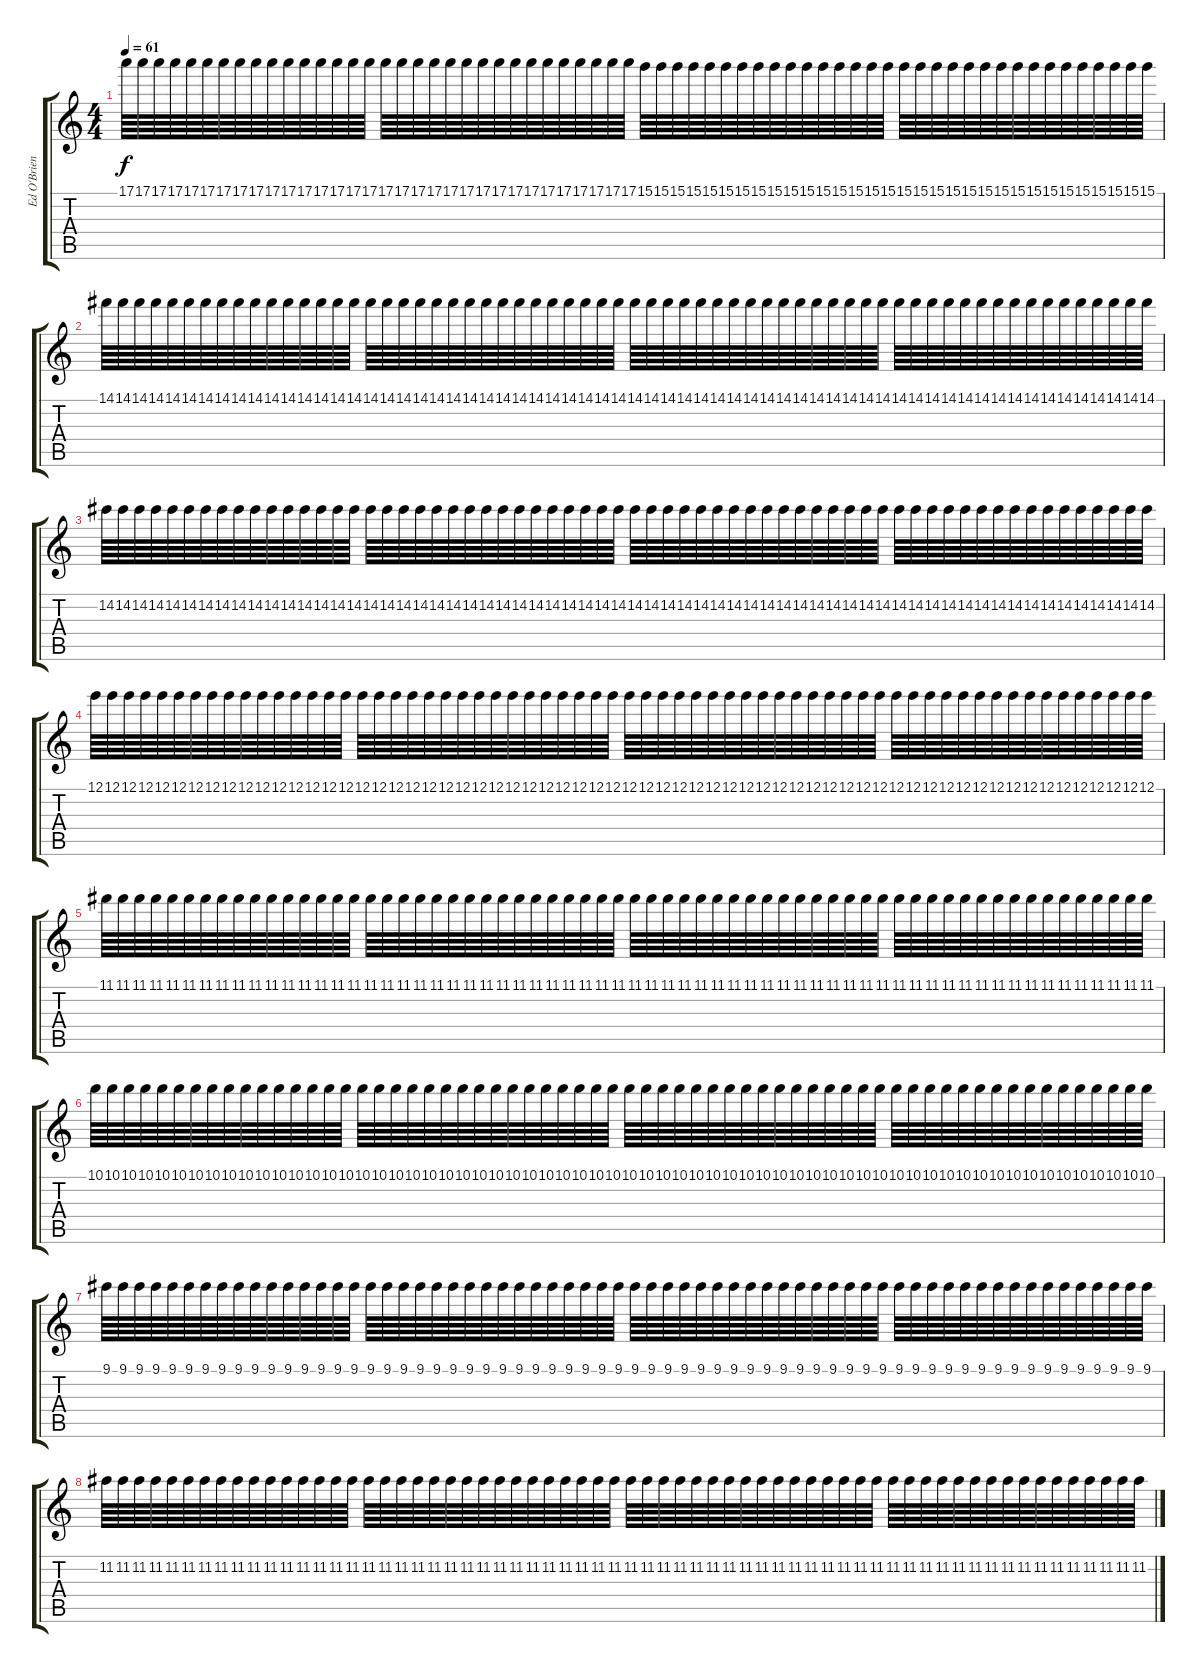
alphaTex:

\track ("Ed O'Brien" "Ed O'Brien") {instrument electricguitarclean}
\staff {score tabs}
\tuning (E4 B3 G3 D3 A2 E2) {hide}
\ts (4 4)
\tempo 61
\clef g2
\ks c
17.1.64{dy f} 17.1.64 17.1.64 17.1.64 17.1.64 17.1.64 17.1.64 17.1.64 17.1.64 17.1.64 17.1.64 17.1.64 17.1.64 17.1.64 17.1.64 17.1.64 17.1.64 17.1.64 17.1.64 17.1.64 17.1.64 17.1.64 17.1.64 17.1.64 17.1.64 17.1.64 17.1.64 17.1.64 17.1.64 17.1.64 17.1.64 17.1.64 15.1.64 15.1.64 15.1.64 15.1.64 15.1.64 15.1.64 15.1.64 15.1.64 15.1.64 15.1.64 15.1.64 15.1.64 15.1.64 15.1.64 15.1.64 15.1.64 15.1.64 15.1.64 15.1.64 15.1.64 15.1.64 15.1.64 15.1.64 15.1.64 15.1.64 15.1.64 15.1.64 15.1.64 15.1.64 15.1.64 15.1.64 15.1.64 |
14.1.64 14.1.64 14.1.64 14.1.64 14.1.64 14.1.64 14.1.64 14.1.64 14.1.64 14.1.64 14.1.64 14.1.64 14.1.64 14.1.64 14.1.64 14.1.64 14.1.64 14.1.64 14.1.64 14.1.64 14.1.64 14.1.64 14.1.64 14.1.64 14.1.64 14.1.64 14.1.64 14.1.64 14.1.64 14.1.64 14.1.64 14.1.64 14.1.64 14.1.64 14.1.64 14.1.64 14.1.64 14.1.64 14.1.64 14.1.64 14.1.64 14.1.64 14.1.64 14.1.64 14.1.64 14.1.64 14.1.64 14.1.64 14.1.64 14.1.64 14.1.64 14.1.64 14.1.64 14.1.64 14.1.64 14.1.64 14.1.64 14.1.64 14.1.64 14.1.64 14.1.64 14.1.64 14.1.64 14.1.64 |
14.2.64 14.2.64 14.2.64 14.2.64 14.2.64 14.2.64 14.2.64 14.2.64 14.2.64 14.2.64 14.2.64 14.2.64 14.2.64 14.2.64 14.2.64 14.2.64 14.2.64 14.2.64 14.2.64 14.2.64 14.2.64 14.2.64 14.2.64 14.2.64 14.2.64 14.2.64 14.2.64 14.2.64 14.2.64 14.2.64 14.2.64 14.2.64 14.2.64 14.2.64 14.2.64 14.2.64 14.2.64 14.2.64 14.2.64 14.2.64 14.2.64 14.2.64 14.2.64 14.2.64 14.2.64 14.2.64 14.2.64 14.2.64 14.2.64 14.2.64 14.2.64 14.2.64 14.2.64 14.2.64 14.2.64 14.2.64 14.2.64 14.2.64 14.2.64 14.2.64 14.2.64 14.2.64 14.2.64 14.2.64 |
12.1.64 12.1.64 12.1.64 12.1.64 12.1.64 12.1.64 12.1.64 12.1.64 12.1.64 12.1.64 12.1.64 12.1.64 12.1.64 12.1.64 12.1.64 12.1.64 12.1.64 12.1.64 12.1.64 12.1.64 12.1.64 12.1.64 12.1.64 12.1.64 12.1.64 12.1.64 12.1.64 12.1.64 12.1.64 12.1.64 12.1.64 12.1.64 12.1.64 12.1.64 12.1.64 12.1.64 12.1.64 12.1.64 12.1.64 12.1.64 12.1.64 12.1.64 12.1.64 12.1.64 12.1.64 12.1.64 12.1.64 12.1.64 12.1.64 12.1.64 12.1.64 12.1.64 12.1.64 12.1.64 12.1.64 12.1.64 12.1.64 12.1.64 12.1.64 12.1.64 12.1.64 12.1.64 12.1.64 12.1.64 |
11.1.64 11.1.64 11.1.64 11.1.64 11.1.64 11.1.64 11.1.64 11.1.64 11.1.64 11.1.64 11.1.64 11.1.64 11.1.64 11.1.64 11.1.64 11.1.64 11.1.64 11.1.64 11.1.64 11.1.64 11.1.64 11.1.64 11.1.64 11.1.64 11.1.64 11.1.64 11.1.64 11.1.64 11.1.64 11.1.64 11.1.64 11.1.64 11.1.64 11.1.64 11.1.64 11.1.64 11.1.64 11.1.64 11.1.64 11.1.64 11.1.64 11.1.64 11.1.64 11.1.64 11.1.64 11.1.64 11.1.64 11.1.64 11.1.64 11.1.64 11.1.64 11.1.64 11.1.64 11.1.64 11.1.64 11.1.64 11.1.64 11.1.64 11.1.64 11.1.64 11.1.64 11.1.64 11.1.64 11.1.64 |
10.1.64 10.1.64 10.1.64 10.1.64 10.1.64 10.1.64 10.1.64 10.1.64 10.1.64 10.1.64 10.1.64 10.1.64 10.1.64 10.1.64 10.1.64 10.1.64 10.1.64 10.1.64 10.1.64 10.1.64 10.1.64 10.1.64 10.1.64 10.1.64 10.1.64 10.1.64 10.1.64 10.1.64 10.1.64 10.1.64 10.1.64 10.1.64 10.1.64 10.1.64 10.1.64 10.1.64 10.1.64 10.1.64 10.1.64 10.1.64 10.1.64 10.1.64 10.1.64 10.1.64 10.1.64 10.1.64 10.1.64 10.1.64 10.1.64 10.1.64 10.1.64 10.1.64 10.1.64 10.1.64 10.1.64 10.1.64 10.1.64 10.1.64 10.1.64 10.1.64 10.1.64 10.1.64 10.1.64 10.1.64 |
9.1.64 9.1.64 9.1.64 9.1.64 9.1.64 9.1.64 9.1.64 9.1.64 9.1.64 9.1.64 9.1.64 9.1.64 9.1.64 9.1.64 9.1.64 9.1.64 9.1.64 9.1.64 9.1.64 9.1.64 9.1.64 9.1.64 9.1.64 9.1.64 9.1.64 9.1.64 9.1.64 9.1.64 9.1.64 9.1.64 9.1.64 9.1.64 9.1.64 9.1.64 9.1.64 9.1.64 9.1.64 9.1.64 9.1.64 9.1.64 9.1.64 9.1.64 9.1.64 9.1.64 9.1.64 9.1.64 9.1.64 9.1.64 9.1.64 9.1.64 9.1.64 9.1.64 9.1.64 9.1.64 9.1.64 9.1.64 9.1.64 9.1.64 9.1.64 9.1.64 9.1.64 9.1.64 9.1.64 9.1.64 |
11.2.64 11.2.64 11.2.64 11.2.64 11.2.64 11.2.64 11.2.64 11.2.64 11.2.64 11.2.64 11.2.64 11.2.64 11.2.64 11.2.64 11.2.64 11.2.64 11.2.64 11.2.64 11.2.64 11.2.64 11.2.64 11.2.64 11.2.64 11.2.64 11.2.64 11.2.64 11.2.64 11.2.64 11.2.64 11.2.64 11.2.64 11.2.64 11.2.64 11.2.64 11.2.64 11.2.64 11.2.64 11.2.64 11.2.64 11.2.64 11.2.64 11.2.64 11.2.64 11.2.64 11.2.64 11.2.64 11.2.64 11.2.64 11.2.64 11.2.64 11.2.64 11.2.64 11.2.64 11.2.64 11.2.64 11.2.64 11.2.64 11.2.64 11.2.64 11.2.64 11.2.64 11.2.64 11.2.64 11.2.64
